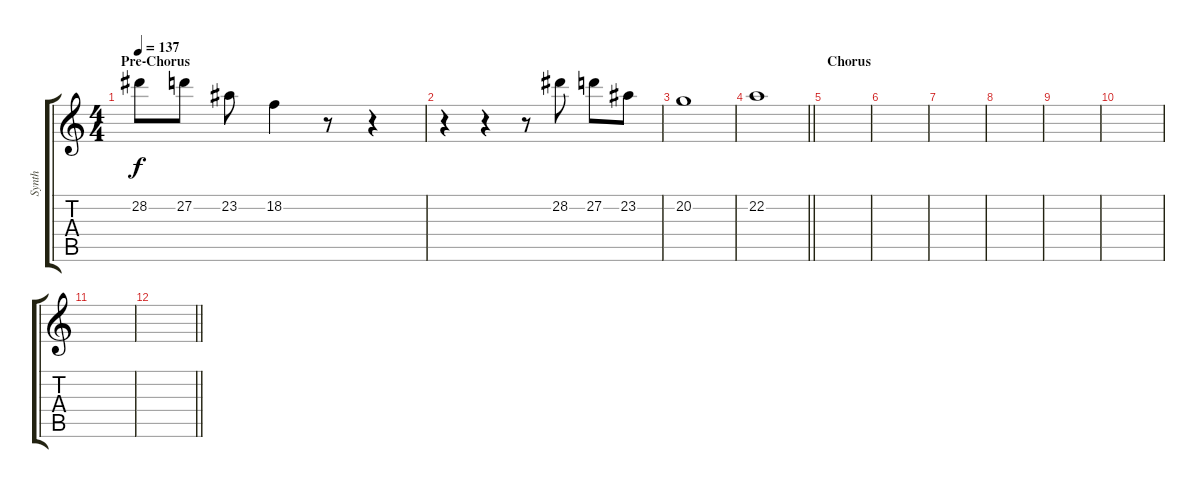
\track ("Synth" "Synth") {instrument lead2sawtooth}
\staff {score tabs}
\tuning (E4 B3 G3 D3 A2 E2) {hide}
\ts (4 4)
\section ("" "Pre-Chorus")
\tempo 137
\clef g2
\ks c
28.2.8{dy f instrument whistle} 27.2.8 23.2.8 18.2.4 r.8 r.4 |
r.4 r.4 r.8 28.2.8 27.2.8 23.2.8 |
20.2.1 |
\barLineRight lightlight
22.2.1 |
\section ("" "Chorus")
|
|
|
|
|
|
|
\barLineRight lightlight
